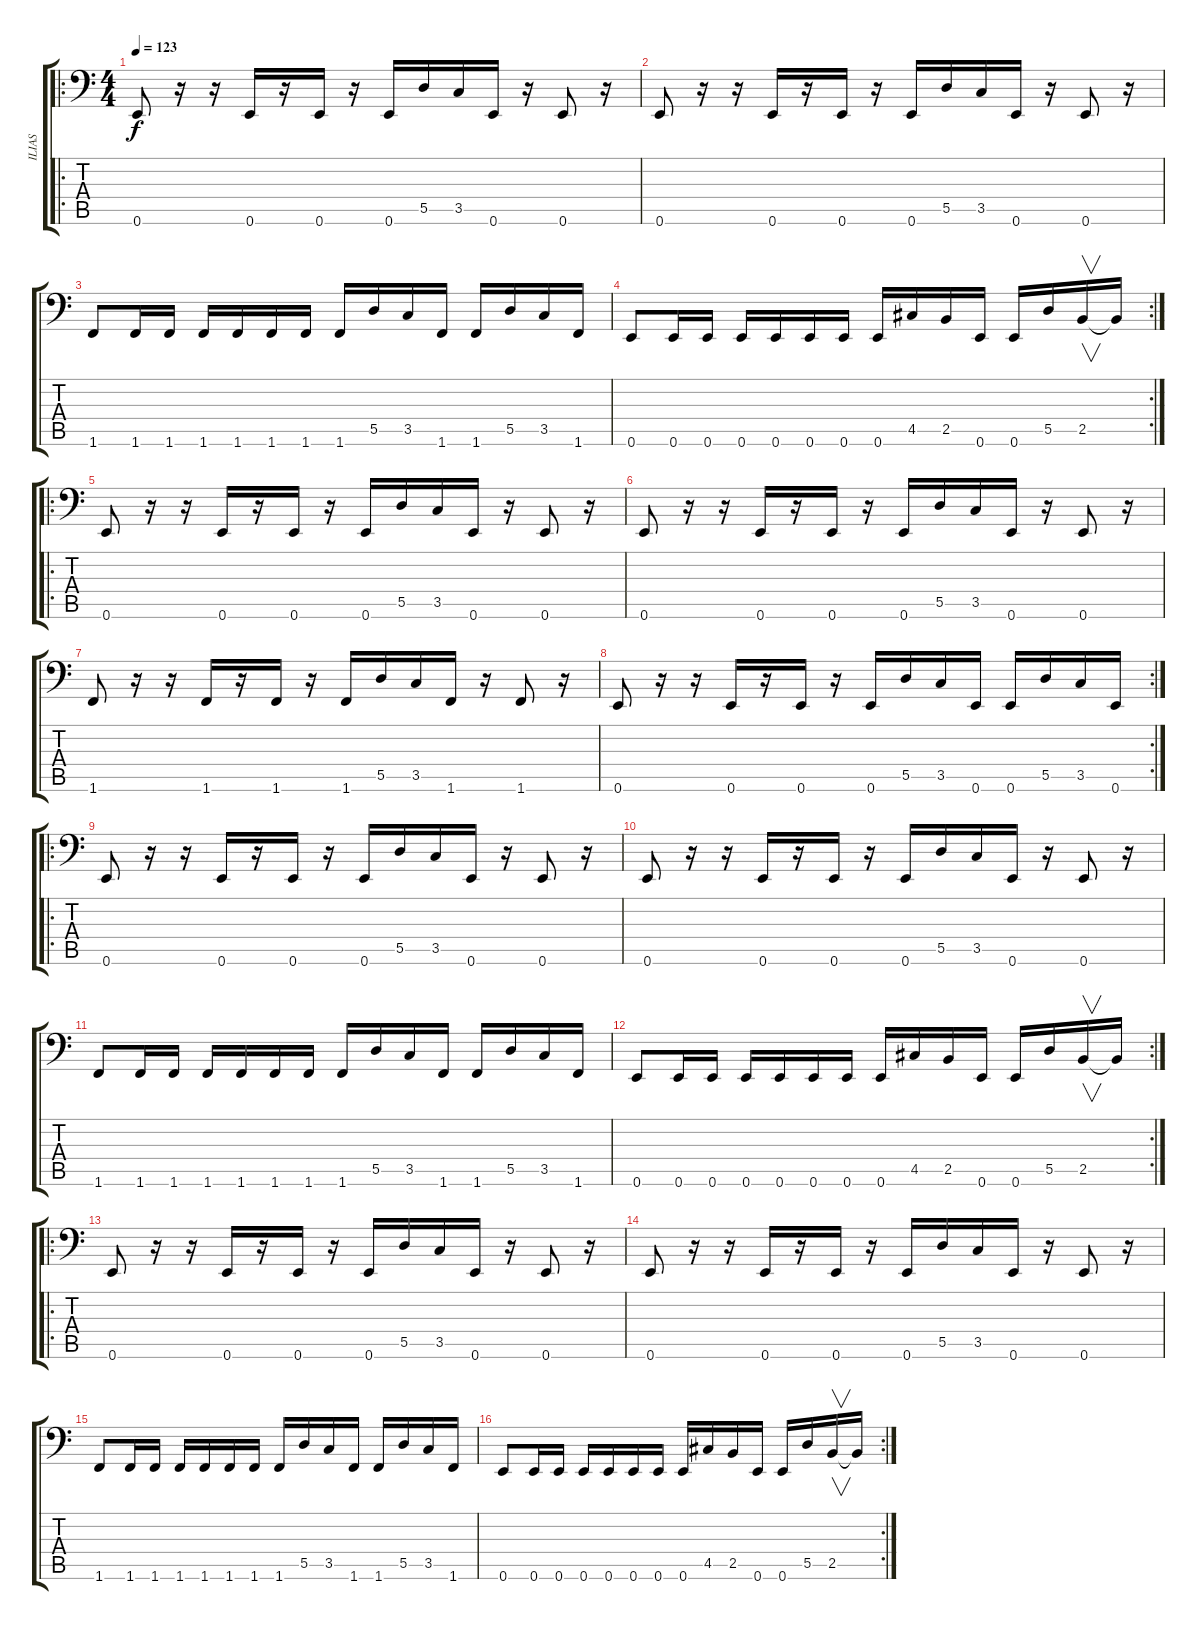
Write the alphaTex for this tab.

\track ("ILIAS" "ILIAS") {instrument electricbasspick}
\staff {score tabs}
\tuning (E3 B2 G2 D2 A1 E1) {hide}
\ro
\ts (4 4)
\tempo 123
\clef f4
\ks c
0.6.8{dy f} r.16 r.16 0.6.16 r.16 0.6.16 r.16 0.6.16 5.5.16 3.5.16 0.6.16 r.16 0.6.8 r.16 |
0.6.8 r.16 r.16 0.6.16 r.16 0.6.16 r.16 0.6.16 5.5.16 3.5.16 0.6.16 r.16 0.6.8 r.16 |
1.6.8 1.6.16 1.6.16 1.6.16 1.6.16 1.6.16 1.6.16 1.6.16 5.5.16 3.5.16 1.6.16 1.6.16 5.5.16 3.5.16 1.6.16 |
\rc 2
0.6.8 0.6.16 0.6.16 0.6.16 0.6.16 0.6.16 0.6.16 0.6.16 4.5.16 2.5.16 0.6.16 0.6.16 5.5.16 2.5.16{v} 2.5{t}.16 |
\ro
0.6.8 r.16 r.16 0.6.16 r.16 0.6.16 r.16 0.6.16 5.5.16 3.5.16 0.6.16 r.16 0.6.8 r.16 |
0.6.8 r.16 r.16 0.6.16 r.16 0.6.16 r.16 0.6.16 5.5.16 3.5.16 0.6.16 r.16 0.6.8 r.16 |
1.6.8 r.16 r.16 1.6.16 r.16 1.6.16 r.16 1.6.16 5.5.16 3.5.16 1.6.16 r.16 1.6.8 r.16 |
\rc 2
0.6.8 r.16 r.16 0.6.16 r.16 0.6.16 r.16 0.6.16 5.5.16 3.5.16 0.6.16 0.6.16 5.5.16 3.5.16 0.6.16 |
\ro
0.6.8 r.16 r.16 0.6.16 r.16 0.6.16 r.16 0.6.16 5.5.16 3.5.16 0.6.16 r.16 0.6.8 r.16 |
0.6.8 r.16 r.16 0.6.16 r.16 0.6.16 r.16 0.6.16 5.5.16 3.5.16 0.6.16 r.16 0.6.8 r.16 |
1.6.8 1.6.16 1.6.16 1.6.16 1.6.16 1.6.16 1.6.16 1.6.16 5.5.16 3.5.16 1.6.16 1.6.16 5.5.16 3.5.16 1.6.16 |
\rc 2
0.6.8 0.6.16 0.6.16 0.6.16 0.6.16 0.6.16 0.6.16 0.6.16 4.5.16 2.5.16 0.6.16 0.6.16 5.5.16 2.5.16{v} 2.5{t}.16 |
\ro
0.6.8 r.16 r.16 0.6.16 r.16 0.6.16 r.16 0.6.16 5.5.16 3.5.16 0.6.16 r.16 0.6.8 r.16 |
0.6.8 r.16 r.16 0.6.16 r.16 0.6.16 r.16 0.6.16 5.5.16 3.5.16 0.6.16 r.16 0.6.8 r.16 |
1.6.8 1.6.16 1.6.16 1.6.16 1.6.16 1.6.16 1.6.16 1.6.16 5.5.16 3.5.16 1.6.16 1.6.16 5.5.16 3.5.16 1.6.16 |
\rc 2
0.6.8 0.6.16 0.6.16 0.6.16 0.6.16 0.6.16 0.6.16 0.6.16 4.5.16 2.5.16 0.6.16 0.6.16 5.5.16 2.5.16{v} 2.5{t}.16
